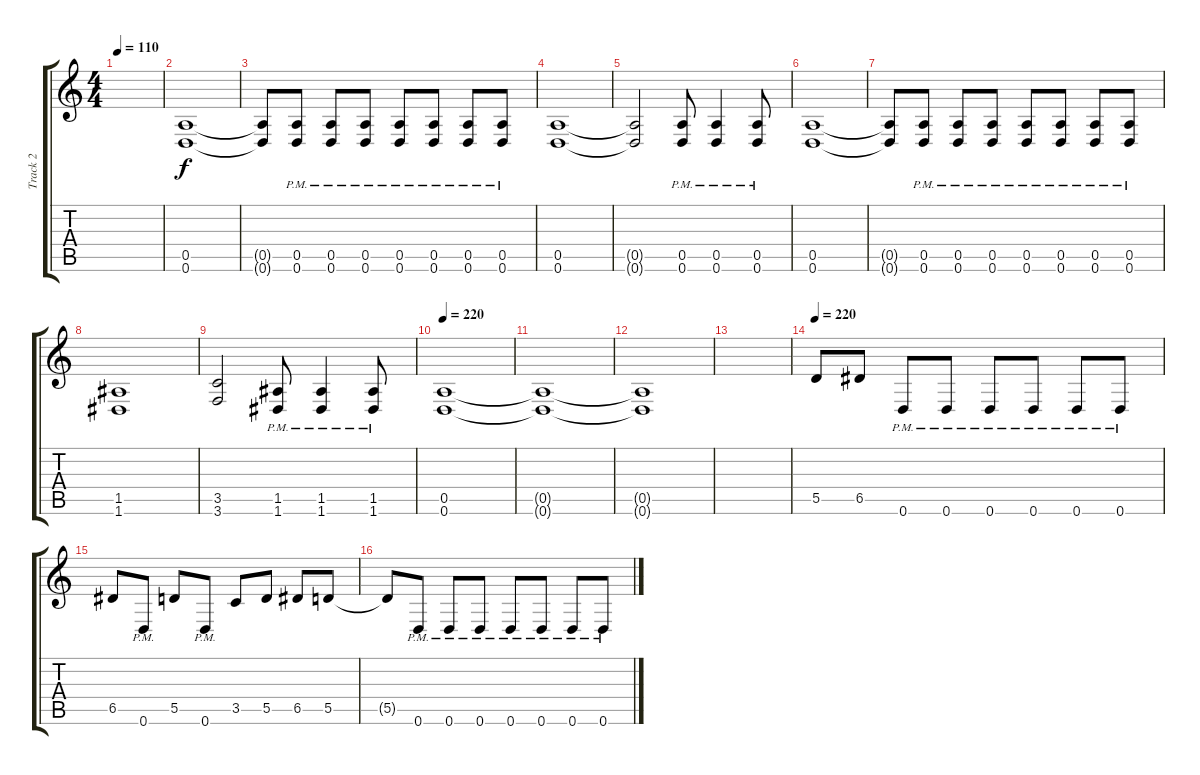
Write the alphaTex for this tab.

\track ("Track 2" "Track 2") {instrument overdrivenguitar}
\staff {score tabs}
\tuning (E4 B3 G3 D3 A2 D2) {hide}
\ts (4 4)
\tempo 110
\clef g2
\ks c
|
(0.5 0.6).1 |
(0.5{t} 0.6{t}).8 (0.5{pm} 0.6{pm}).8 (0.5{pm} 0.6{pm}).8 (0.5{pm} 0.6{pm}).8 (0.5{pm} 0.6{pm}).8 (0.5{pm} 0.6{pm}).8 (0.5{pm} 0.6{pm}).8 (0.5{pm} 0.6{pm}).8 |
(0.5 0.6).1 |
(0.5{t} 0.6{t}).2 (0.5{pm} 0.6{pm}).8 (0.5{pm} 0.6{pm}).4 (0.5{pm} 0.6{pm}).8 |
(0.5 0.6).1 |
(0.5{t} 0.6{t}).8 (0.5{pm} 0.6{pm}).8 (0.5{pm} 0.6{pm}).8 (0.5{pm} 0.6{pm}).8 (0.5{pm} 0.6{pm}).8 (0.5{pm} 0.6{pm}).8 (0.5{pm} 0.6{pm}).8 (0.5{pm} 0.6{pm}).8 |
(1.5 1.6).1 |
(3.5 3.6).2 (1.5{pm} 1.6{pm}).8 (1.5{pm} 1.6{pm}).4 (1.5{pm} 1.6{pm}).8 |
\tempo 220
(0.5 0.6).1 |
(0.5{t} 0.6{t}).1 |
(0.5{t} 0.6{t}).1 |
|
\tempo 220
5.5.8 6.5.8 0.6{pm}.8 0.6{pm}.8 0.6{pm}.8 0.6{pm}.8 0.6{pm}.8 0.6{pm}.8 |
6.5.8 0.6{pm}.8 5.5.8 0.6{pm}.8 3.5.8 5.5.8 6.5.8 5.5.8 |
5.5{t}.8 0.6{pm}.8 0.6{pm}.8 0.6{pm}.8 0.6{pm}.8 0.6{pm}.8 0.6{pm}.8 0.6{pm}.8
